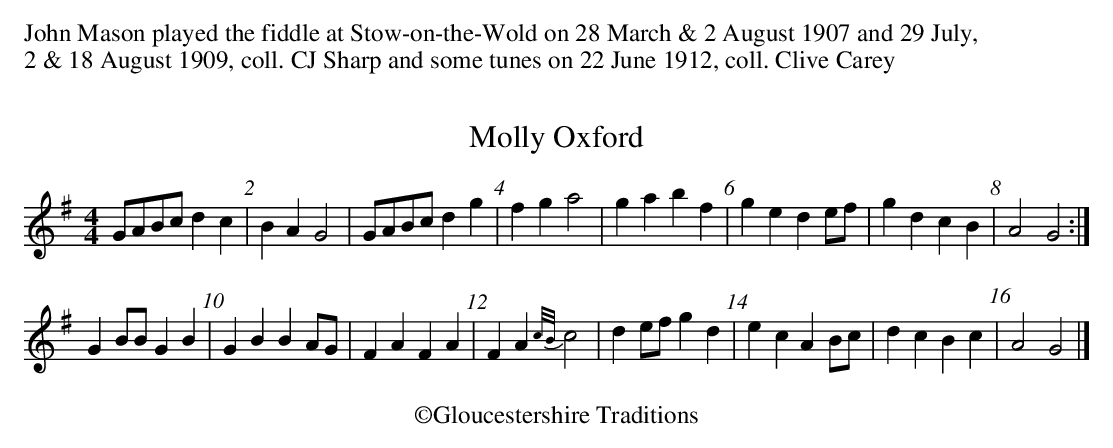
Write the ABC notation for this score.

X:1
T:Molly Oxford
M:4/4
L:1/8
K:G
GABc d2 c2 | B2 A2 G4 | GABc d2 g2 | f2 g2 a4 | g2 a2 b2 f2 | g2 e2 d2 ef | g2 d2 c2 B2 | A4 G4 :|
G2 BB G2 B2 | G2 B2 B2 AG | F2 A2 F2 A2 | F2 A2 {c/B/ }c4 | d2 ef g2 d2 | e2 c2 A2 Bc | d2 c2 B2 c2 | A4 G4 |]
